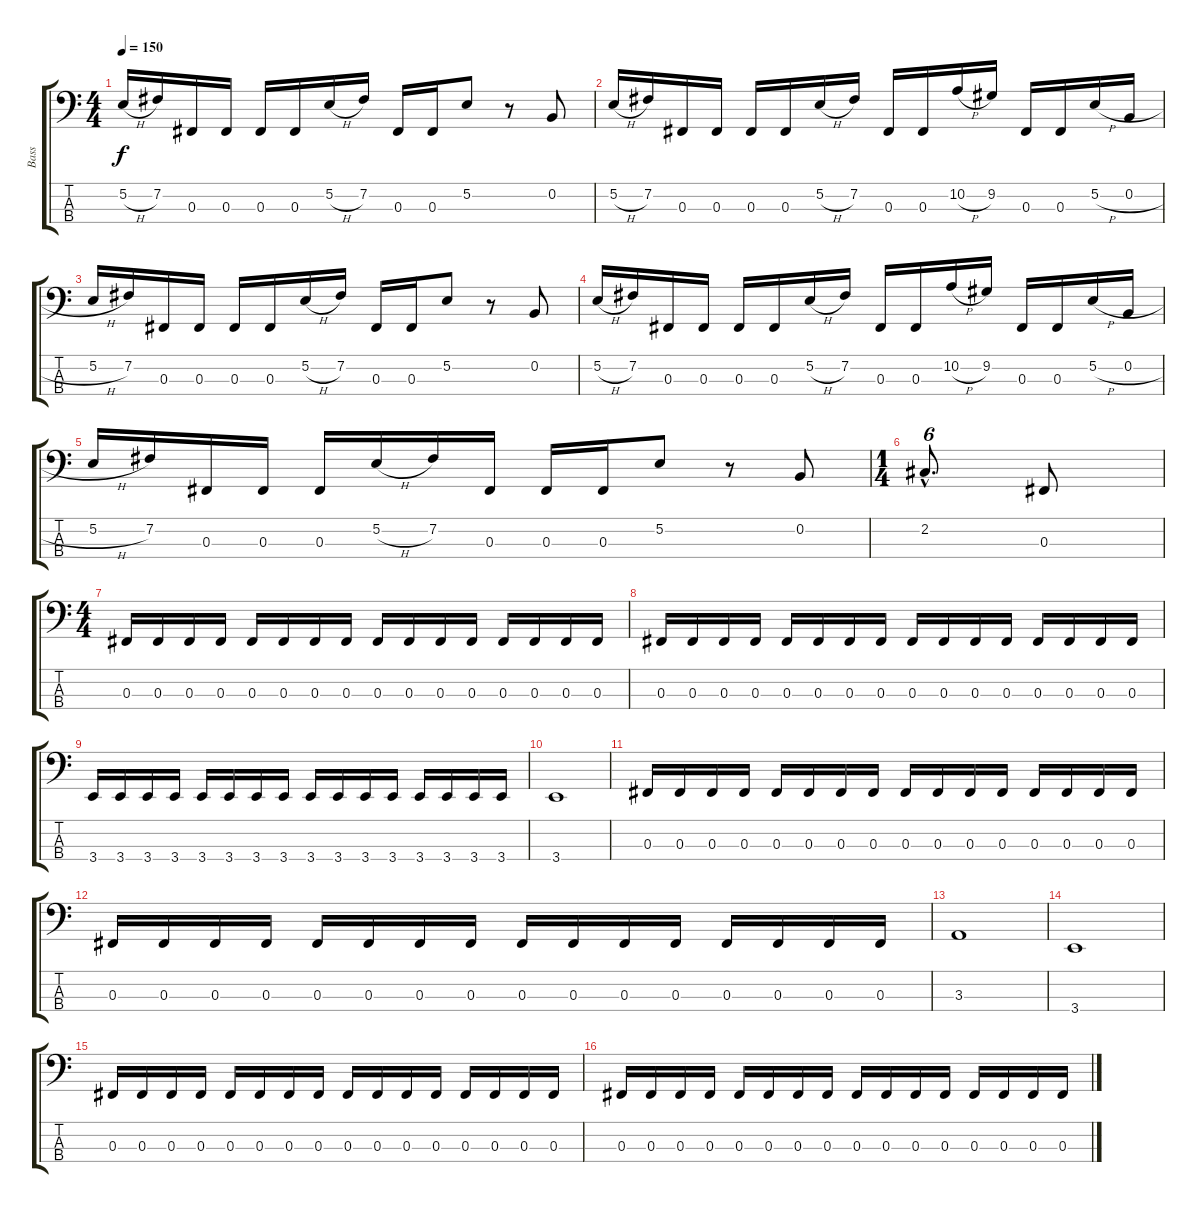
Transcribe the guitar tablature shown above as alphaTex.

\track ("Bass" "Bass") {instrument electricbasspick}
\staff {score tabs}
\tuning (E2 B1 Gb1 Db1) {hide}
\ts (4 4)
\tempo 150
\clef f4
\ks c
5.2{h}.16{dy f} 7.2.16 0.3.16 0.3.16 0.3.16 0.3.16 5.2{h}.16 7.2.16 0.3.16 0.3.16 5.2.8 r.8 0.2.8 |
5.2{h}.16 7.2.16 0.3.16 0.3.16 0.3.16 0.3.16 5.2{h}.16 7.2.16 0.3.16 0.3.16 10.2{h}.16 9.2.16 0.3.16 0.3.16 5.2{h}.16 0.2{h}.16 |
5.2{h}.16 7.2.16 0.3.16 0.3.16 0.3.16 0.3.16 5.2{h}.16 7.2.16 0.3.16 0.3.16 5.2.8 r.8 0.2.8 |
5.2{h}.16 7.2.16 0.3.16 0.3.16 0.3.16 0.3.16 5.2{h}.16 7.2.16 0.3.16 0.3.16 10.2{h}.16 9.2.16 0.3.16 0.3.16 5.2{h}.16 0.2{h}.16 |
5.2{h}.16 7.2.16 0.3.16 0.3.16 0.3.16 5.2{h}.16 7.2.16 0.3.16 0.3.16 0.3.16 5.2.8 r.8 0.2.8 |
\ts (1 4)
2.2{hac}.8{d tu (6 4)} 0.3.8 |
\ts (4 4)
0.3.16 0.3.16 0.3.16 0.3.16 0.3.16 0.3.16 0.3.16 0.3.16 0.3.16 0.3.16 0.3.16 0.3.16 0.3.16 0.3.16 0.3.16 0.3.16 |
0.3.16 0.3.16 0.3.16 0.3.16 0.3.16 0.3.16 0.3.16 0.3.16 0.3.16 0.3.16 0.3.16 0.3.16 0.3.16 0.3.16 0.3.16 0.3.16 |
3.4.16 3.4.16 3.4.16 3.4.16 3.4.16 3.4.16 3.4.16 3.4.16 3.4.16 3.4.16 3.4.16 3.4.16 3.4.16 3.4.16 3.4.16 3.4.16 |
3.4.1 |
0.3.16 0.3.16 0.3.16 0.3.16 0.3.16 0.3.16 0.3.16 0.3.16 0.3.16 0.3.16 0.3.16 0.3.16 0.3.16 0.3.16 0.3.16 0.3.16 |
0.3.16 0.3.16 0.3.16 0.3.16 0.3.16 0.3.16 0.3.16 0.3.16 0.3.16 0.3.16 0.3.16 0.3.16 0.3.16 0.3.16 0.3.16 0.3.16 |
3.3.1 |
3.4.1 |
0.3.16 0.3.16 0.3.16 0.3.16 0.3.16 0.3.16 0.3.16 0.3.16 0.3.16 0.3.16 0.3.16 0.3.16 0.3.16 0.3.16 0.3.16 0.3.16 |
0.3.16 0.3.16 0.3.16 0.3.16 0.3.16 0.3.16 0.3.16 0.3.16 0.3.16 0.3.16 0.3.16 0.3.16 0.3.16 0.3.16 0.3.16 0.3.16
